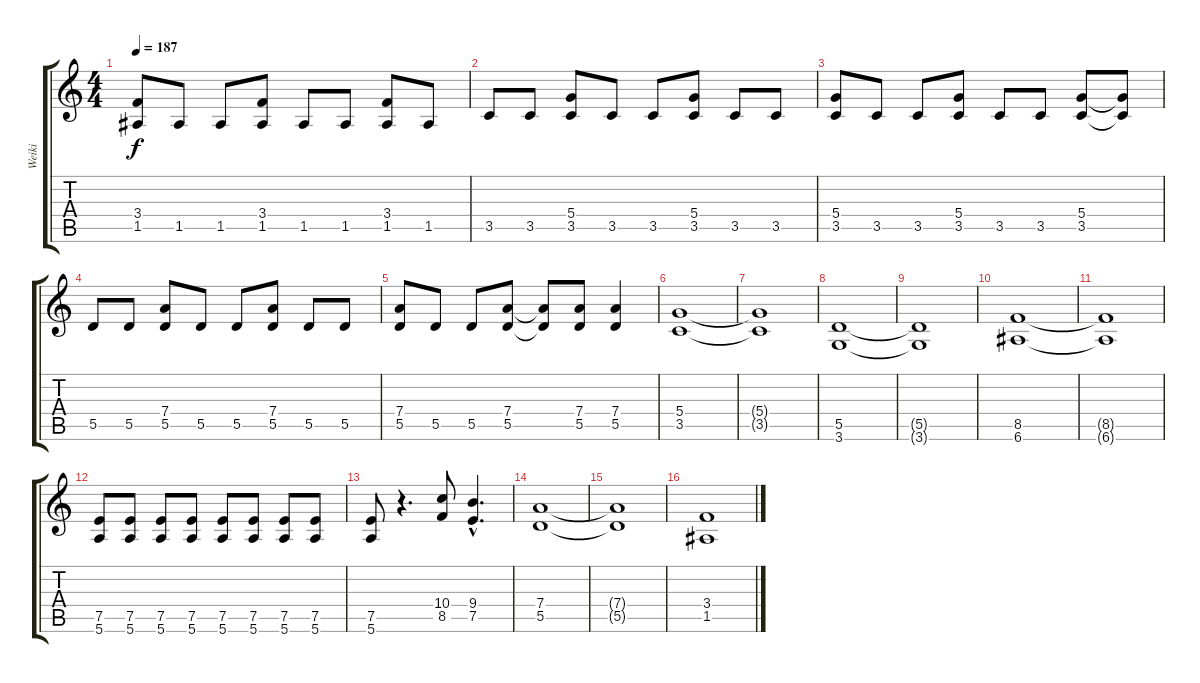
\track ("Weiki" "Weiki") {instrument distortionguitar}
\staff {score tabs}
\tuning (E4 B3 G3 D3 A2 E2) {hide}
\ts (4 4)
\tempo 187
\clef g2
\ks c
(3.4 1.5).8{dy f} 1.5.8 1.5.8 (3.4 1.5).8 1.5.8 1.5.8 (3.4 1.5).8 1.5.8 |
3.5.8 3.5.8 (5.4 3.5).8 3.5.8 3.5.8 (5.4 3.5).8 3.5.8 3.5.8 |
(5.4 3.5).8 3.5.8 3.5.8 (5.4 3.5).8 3.5.8 3.5.8 (5.4 3.5).8 (5.4{t} 3.5{t}).8 |
5.5.8 5.5.8 (7.4 5.5).8 5.5.8 5.5.8 (7.4 5.5).8 5.5.8 5.5.8 |
(7.4 5.5).8 5.5.8 5.5.8 (7.4 5.5).8 (7.4{t} 5.5{t}).8 (7.4 5.5).8 (7.4 5.5).4 |
(5.4 3.5).1 |
(5.4{t} 3.5{t}).1 |
(5.5 3.6).1 |
(5.5{t} 3.6{t}).1 |
(8.5 6.6).1 |
(8.5{t} 6.6{t}).1 |
(7.5 5.6).8 (7.5 5.6).8 (7.5 5.6).8 (7.5 5.6).8 (7.5 5.6).8 (7.5 5.6).8 (7.5 5.6).8 (7.5 5.6).8 |
(7.5 5.6).8 r.4{d} (10.4 8.5).8 (9.4{hac} 7.5{hac}).4{d} |
(7.4 5.5).1 |
(7.4{t} 5.5{t}).1 |
(3.4 1.5).1
